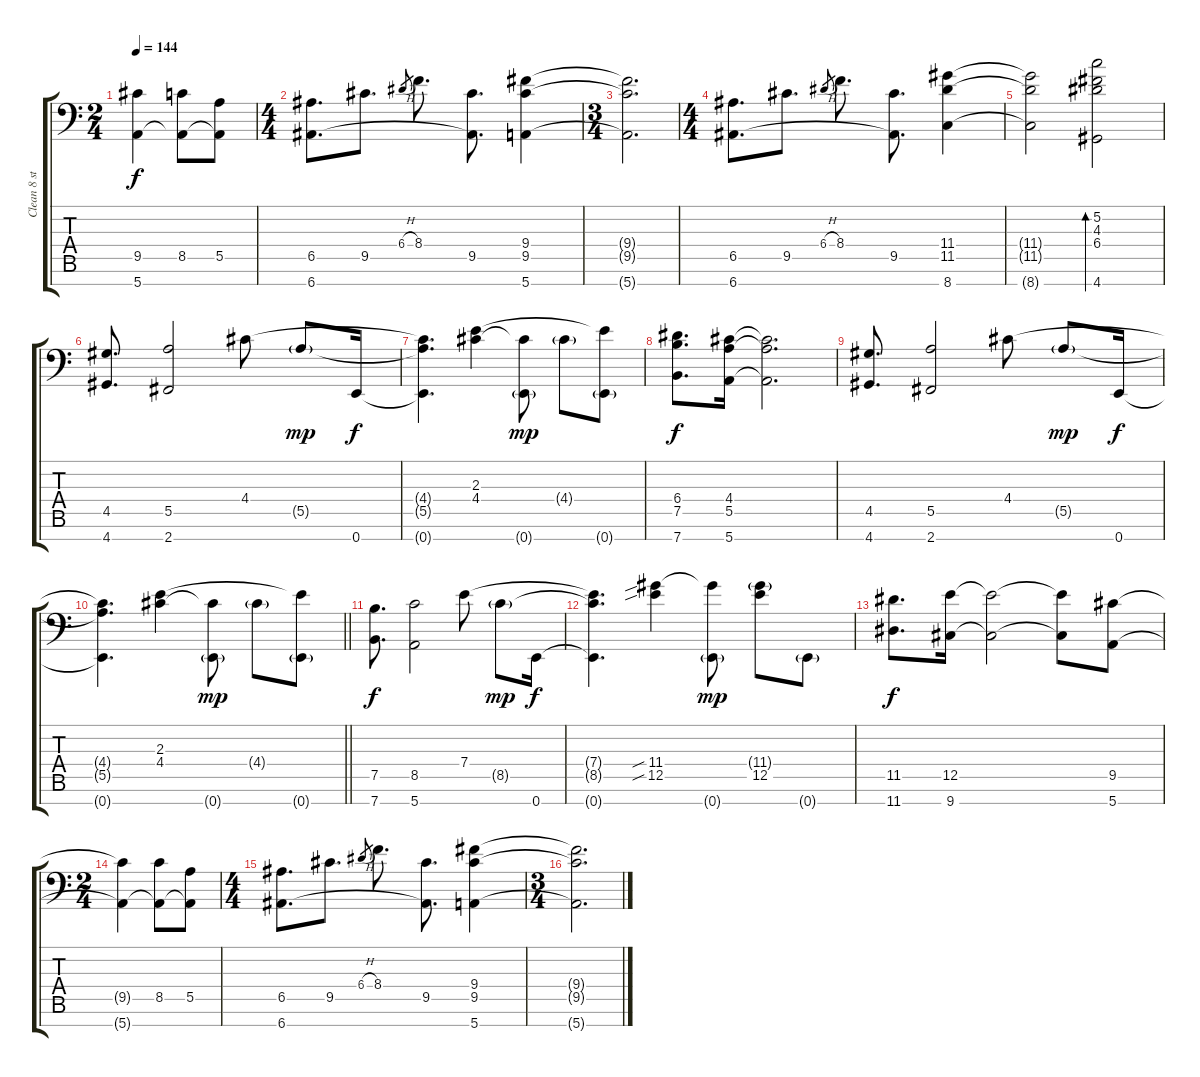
\track ("Clean 8 string" "Clean 8 st") {instrument acousticguitarsteel}
\staff {score tabs}
\tuning (B3 G3 D3 A2 E2 B1 E1) {hide}
\ts (2 4)
\tempo 144
\clef f4
\ks c
(9.5{t} 5.7{t}).4{dy f} (8.5 5.7{t}).8 (5.5 5.7{t}).8 |
\ts (4 4)
(6.5 6.7).8{d} 9.5.8{d} 6.4{h}.8{gr} 8.4.8{d} (9.5 6.7{t}).8{d} (9.4 9.5 5.7).4 |
\ts (3 4)
(9.4{t} 9.5{t} 5.7{t}).2{d} |
\ts (4 4)
(6.5 6.7).8{d} 9.5.8{d} 6.4{h}.8{gr} 8.4.8{d} (9.5 6.7{t}).8{d} (11.4 11.5 8.7).4 |
(11.4{t} 11.5{t} 8.7{t}).2 (5.2 4.3 6.4 4.7).2{bd 240} |
(4.5 4.7).8{d} (5.5 2.7).2 4.4.8 5.5{g}.8{dy mp} 0.7.16{dy f} |
(4.4{t} 5.5{t} 0.7{t}).4{d} (2.3 4.4).4 (4.4{t} 0.7{g}).8{dy mp} 4.4{g}.8 (2.3{t} 0.7{g}).8 |
(6.4 7.5 7.7).8{d dy f} (4.4 5.5 5.7).16 (4.4{t} 5.5{t} 5.7{t}).2{d} |
(4.5 4.7).8{d} (5.5 2.7).2 4.4.8 5.5{g}.8{dy mp} 0.7.16{dy f} |
\barLineRight lightlight
(4.4{t} 5.5{t} 0.7{t}).4{d} (2.3 4.4).4 (4.4{t} 0.7{g}).8{dy mp} 4.4{g}.8 (2.3{t} 0.7{g}).8 |
(7.5 7.7).8{d dy f} (8.5 5.7).2 7.4.8 8.5{g}.8{dy mp} 0.7.16{dy f} |
(7.4{t} 8.5{t} 0.7{t}).4{d} (11.4{sib} 12.5{sib}).4 (11.4{t} 0.7{g}).8{dy mp} (11.4{g} 12.5).8 0.7{g}.8 |
(11.5 11.7).8{d dy f} (12.5 9.7).16 (12.5{t} 9.7{t}).2 (12.5{t} 9.7{t}).8 (9.5 5.7).8 |
\ts (2 4)
(9.5{t} 5.7{t}).4 (8.5 5.7{t}).8 (5.5 5.7{t}).8 |
\ts (4 4)
(6.5 6.7).8{d} 9.5.8{d} 6.4{h}.8{gr} 8.4.8{d} (9.5 6.7{t}).8{d} (9.4 9.5 5.7).4 |
\ts (3 4)
(9.4{t} 9.5{t} 5.7{t}).2{d}
